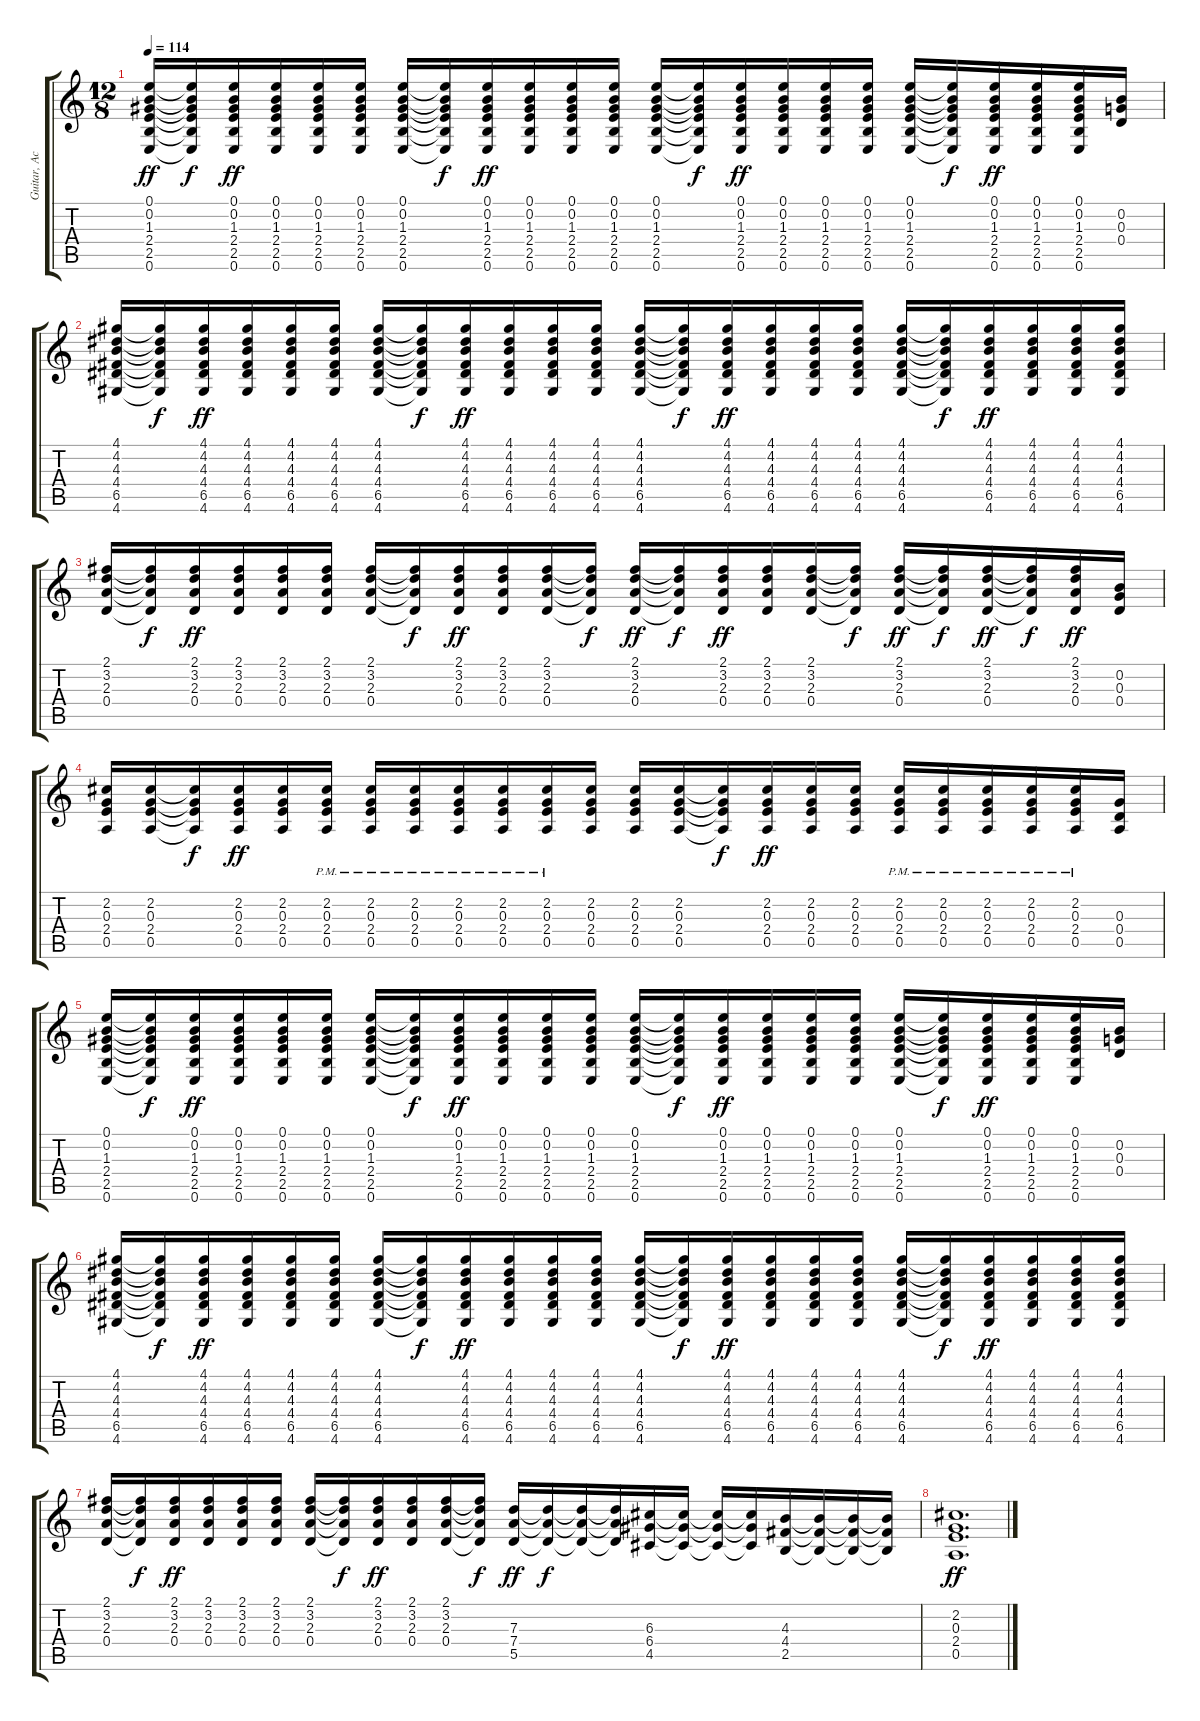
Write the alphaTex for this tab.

\track ("Guitar, Acoustic" "Guitar, Ac") {instrument acousticguitarnylon}
\staff {score tabs}
\tuning (E4 B3 G3 D3 A2 E2) {hide}
\ts (12 8)
\tempo 114
\clef g2
\ks c
(0.1 0.2 1.3 2.4 2.5 0.6).16{dy ff} (0.1{t} 0.2{t} 1.3{t} 2.4{t} 2.5{t} 0.6{t}).16{dy f} (0.1 0.2 1.3 2.4 2.5 0.6).16{dy ff} (0.1 0.2 1.3 2.4 2.5 0.6).16 (0.1 0.2 1.3 2.4 2.5 0.6).16 (0.1 0.2 1.3 2.4 2.5 0.6).16 (0.1 0.2 1.3 2.4 2.5 0.6).16 (0.1{t} 0.2{t} 1.3{t} 2.4{t} 2.5{t} 0.6{t}).16{dy f} (0.1 0.2 1.3 2.4 2.5 0.6).16{dy ff} (0.1 0.2 1.3 2.4 2.5 0.6).16 (0.1 0.2 1.3 2.4 2.5 0.6).16 (0.1 0.2 1.3 2.4 2.5 0.6).16 (0.1 0.2 1.3 2.4 2.5 0.6).16 (0.1{t} 0.2{t} 1.3{t} 2.4{t} 2.5{t} 0.6{t}).16{dy f} (0.1 0.2 1.3 2.4 2.5 0.6).16{dy ff} (0.1 0.2 1.3 2.4 2.5 0.6).16 (0.1 0.2 1.3 2.4 2.5 0.6).16 (0.1 0.2 1.3 2.4 2.5 0.6).16 (0.1 0.2 1.3 2.4 2.5 0.6).16 (0.1{t} 0.2{t} 1.3{t} 2.4{t} 2.5{t} 0.6{t}).16{dy f} (0.1 0.2 1.3 2.4 2.5 0.6).16{dy ff} (0.1 0.2 1.3 2.4 2.5 0.6).16 (0.1 0.2 1.3 2.4 2.5 0.6).16 (0.2 0.3 0.4).16 |
(4.1 4.2 4.3 4.4 6.5 4.6).16 (4.1{t} 4.2{t} 4.3{t} 4.4{t} 6.5{t} 4.6{t}).16{dy f} (4.1 4.2 4.3 4.4 6.5 4.6).16{dy ff} (4.1 4.2 4.3 4.4 6.5 4.6).16 (4.1 4.2 4.3 4.4 6.5 4.6).16 (4.1 4.2 4.3 4.4 6.5 4.6).16 (4.1 4.2 4.3 4.4 6.5 4.6).16 (4.1{t} 4.2{t} 4.3{t} 4.4{t} 6.5{t} 4.6{t}).16{dy f} (4.1 4.2 4.3 4.4 6.5 4.6).16{dy ff} (4.1 4.2 4.3 4.4 6.5 4.6).16 (4.1 4.2 4.3 4.4 6.5 4.6).16 (4.1 4.2 4.3 4.4 6.5 4.6).16 (4.1 4.2 4.3 4.4 6.5 4.6).16 (4.1{t} 4.2{t} 4.3{t} 4.4{t} 6.5{t} 4.6{t}).16{dy f} (4.1 4.2 4.3 4.4 6.5 4.6).16{dy ff} (4.1 4.2 4.3 4.4 6.5 4.6).16 (4.1 4.2 4.3 4.4 6.5 4.6).16 (4.1 4.2 4.3 4.4 6.5 4.6).16 (4.1 4.2 4.3 4.4 6.5 4.6).16 (4.1{t} 4.2{t} 4.3{t} 4.4{t} 6.5{t} 4.6{t}).16{dy f} (4.1 4.2 4.3 4.4 6.5 4.6).16{dy ff} (4.1 4.2 4.3 4.4 6.5 4.6).16 (4.1 4.2 4.3 4.4 6.5 4.6).16 (4.1 4.2 4.3 4.4 6.5 4.6).16 |
(2.1 3.2 2.3 0.4).16 (2.1{t} 3.2{t} 2.3{t} 0.4{t}).16{dy f} (2.1 3.2 2.3 0.4).16{dy ff} (2.1 3.2 2.3 0.4).16 (2.1 3.2 2.3 0.4).16 (2.1 3.2 2.3 0.4).16 (2.1 3.2 2.3 0.4).16 (2.1{t} 3.2{t} 2.3{t} 0.4{t}).16{dy f} (2.1 3.2 2.3 0.4).16{dy ff} (2.1 3.2 2.3 0.4).16 (2.1 3.2 2.3 0.4).16 (2.1{t} 3.2{t} 2.3{t} 0.4{t}).16{dy f} (2.1 3.2 2.3 0.4).16{dy ff} (2.1{t} 3.2{t} 2.3{t} 0.4{t}).16{dy f} (2.1 3.2 2.3 0.4).16{dy ff} (2.1 3.2 2.3 0.4).16 (2.1 3.2 2.3 0.4).16 (2.1{t} 3.2{t} 2.3{t} 0.4{t}).16{dy f} (2.1 3.2 2.3 0.4).16{dy ff} (2.1{t} 3.2{t} 2.3{t} 0.4{t}).16{dy f} (2.1 3.2 2.3 0.4).16{dy ff} (2.1{t} 3.2{t} 2.3{t} 0.4{t}).16{dy f} (2.1 3.2 2.3 0.4).16{dy ff} (0.2 0.3 0.4).16 |
(2.2 0.3 2.4 0.5).16 (2.2 0.3 2.4 0.5).16 (2.2{t} 0.3{t} 2.4{t} 0.5{t}).16{dy f} (2.2 0.3 2.4 0.5).16{dy ff} (2.2 0.3 2.4 0.5).16 (2.2{pm} 0.3{pm} 2.4{pm} 0.5{pm}).16 (2.2{pm} 0.3{pm} 2.4{pm} 0.5{pm}).16 (2.2{pm} 0.3{pm} 2.4{pm} 0.5{pm}).16 (2.2{pm} 0.3{pm} 2.4{pm} 0.5{pm}).16 (2.2{pm} 0.3{pm} 2.4{pm} 0.5{pm}).16 (2.2{pm} 0.3{pm} 2.4{pm} 0.5{pm}).16 (2.2 0.3 2.4 0.5).16 (2.2 0.3 2.4 0.5).16 (2.2 0.3 2.4 0.5).16 (2.2{t} 0.3{t} 2.4{t} 0.5{t}).16{dy f} (2.2 0.3 2.4 0.5).16{dy ff} (2.2 0.3 2.4 0.5).16 (2.2 0.3 2.4 0.5).16 (2.2{pm} 0.3{pm} 2.4{pm} 0.5{pm}).16 (2.2{pm} 0.3{pm} 2.4{pm} 0.5{pm}).16 (2.2{pm} 0.3{pm} 2.4{pm} 0.5{pm}).16 (2.2{pm} 0.3{pm} 2.4{pm} 0.5{pm}).16 (2.2{pm} 0.3{pm} 2.4{pm} 0.5{pm}).16 (0.3 0.4 0.5).16 |
(0.1 0.2 1.3 2.4 2.5 0.6).16 (0.1{t} 0.2{t} 1.3{t} 2.4{t} 2.5{t} 0.6{t}).16{dy f} (0.1 0.2 1.3 2.4 2.5 0.6).16{dy ff} (0.1 0.2 1.3 2.4 2.5 0.6).16 (0.1 0.2 1.3 2.4 2.5 0.6).16 (0.1 0.2 1.3 2.4 2.5 0.6).16 (0.1 0.2 1.3 2.4 2.5 0.6).16 (0.1{t} 0.2{t} 1.3{t} 2.4{t} 2.5{t} 0.6{t}).16{dy f} (0.1 0.2 1.3 2.4 2.5 0.6).16{dy ff} (0.1 0.2 1.3 2.4 2.5 0.6).16 (0.1 0.2 1.3 2.4 2.5 0.6).16 (0.1 0.2 1.3 2.4 2.5 0.6).16 (0.1 0.2 1.3 2.4 2.5 0.6).16 (0.1{t} 0.2{t} 1.3{t} 2.4{t} 2.5{t} 0.6{t}).16{dy f} (0.1 0.2 1.3 2.4 2.5 0.6).16{dy ff} (0.1 0.2 1.3 2.4 2.5 0.6).16 (0.1 0.2 1.3 2.4 2.5 0.6).16 (0.1 0.2 1.3 2.4 2.5 0.6).16 (0.1 0.2 1.3 2.4 2.5 0.6).16 (0.1{t} 0.2{t} 1.3{t} 2.4{t} 2.5{t} 0.6{t}).16{dy f} (0.1 0.2 1.3 2.4 2.5 0.6).16{dy ff} (0.1 0.2 1.3 2.4 2.5 0.6).16 (0.1 0.2 1.3 2.4 2.5 0.6).16 (0.2 0.3 0.4).16 |
(4.1 4.2 4.3 4.4 6.5 4.6).16 (4.1{t} 4.2{t} 4.3{t} 4.4{t} 6.5{t} 4.6{t}).16{dy f} (4.1 4.2 4.3 4.4 6.5 4.6).16{dy ff} (4.1 4.2 4.3 4.4 6.5 4.6).16 (4.1 4.2 4.3 4.4 6.5 4.6).16 (4.1 4.2 4.3 4.4 6.5 4.6).16 (4.1 4.2 4.3 4.4 6.5 4.6).16 (4.1{t} 4.2{t} 4.3{t} 4.4{t} 6.5{t} 4.6{t}).16{dy f} (4.1 4.2 4.3 4.4 6.5 4.6).16{dy ff} (4.1 4.2 4.3 4.4 6.5 4.6).16 (4.1 4.2 4.3 4.4 6.5 4.6).16 (4.1 4.2 4.3 4.4 6.5 4.6).16 (4.1 4.2 4.3 4.4 6.5 4.6).16 (4.1{t} 4.2{t} 4.3{t} 4.4{t} 6.5{t} 4.6{t}).16{dy f} (4.1 4.2 4.3 4.4 6.5 4.6).16{dy ff} (4.1 4.2 4.3 4.4 6.5 4.6).16 (4.1 4.2 4.3 4.4 6.5 4.6).16 (4.1 4.2 4.3 4.4 6.5 4.6).16 (4.1 4.2 4.3 4.4 6.5 4.6).16 (4.1{t} 4.2{t} 4.3{t} 4.4{t} 6.5{t} 4.6{t}).16{dy f} (4.1 4.2 4.3 4.4 6.5 4.6).16{dy ff} (4.1 4.2 4.3 4.4 6.5 4.6).16 (4.1 4.2 4.3 4.4 6.5 4.6).16 (4.1 4.2 4.3 4.4 6.5 4.6).16 |
(2.1 3.2 2.3 0.4).16 (2.1{t} 3.2{t} 2.3{t} 0.4{t}).16{dy f} (2.1 3.2 2.3 0.4).16{dy ff} (2.1 3.2 2.3 0.4).16 (2.1 3.2 2.3 0.4).16 (2.1 3.2 2.3 0.4).16 (2.1 3.2 2.3 0.4).16 (2.1{t} 3.2{t} 2.3{t} 0.4{t}).16{dy f} (2.1 3.2 2.3 0.4).16{dy ff} (2.1 3.2 2.3 0.4).16 (2.1 3.2 2.3 0.4).16 (2.1{t} 3.2{t} 2.3{t} 0.4{t}).16{dy f} (7.3 7.4 5.5).16{dy ff} (7.3{t} 7.4{t} 5.5{t}).16{dy f} (7.3{t} 7.4{t} 5.5{t}).16 (7.3{t} 7.4{t} 5.5{t}).16 (6.3 6.4 4.5).16 (6.3{t} 6.4{t} 4.5{t}).16 (6.3{t} 6.4{t} 4.5{t}).16 (6.3{t} 6.4{t} 4.5{t}).16 (4.3 4.4 2.5).16 (4.3{t} 4.4{t} 2.5{t}).16 (4.3{t} 4.4{t} 2.5{t}).16 (4.3{t} 4.4{t} 2.5{t}).16 |
(2.2 0.3 2.4 0.5).1{d dy ff}
